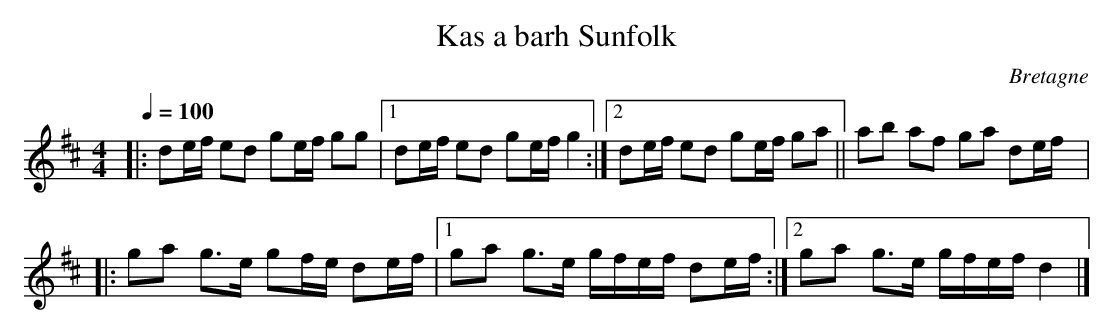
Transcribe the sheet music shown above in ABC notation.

X:1
T:Kas a barh Sunfolk
O:Bretagne
M:4/4
L:1/8
Q:1/4=100
K:D
|: de/f/ ed ge/f/ gg|1de/f/ ed ge/f/ g2:|2de/f/ ed ge/f/ ga||ab af ga de/f/|:
ga g>e gf/e/ de/f/|1ga g>e g/f/e/f/ de/f/:|2ga g>e g/f/e/f/ d2|]
